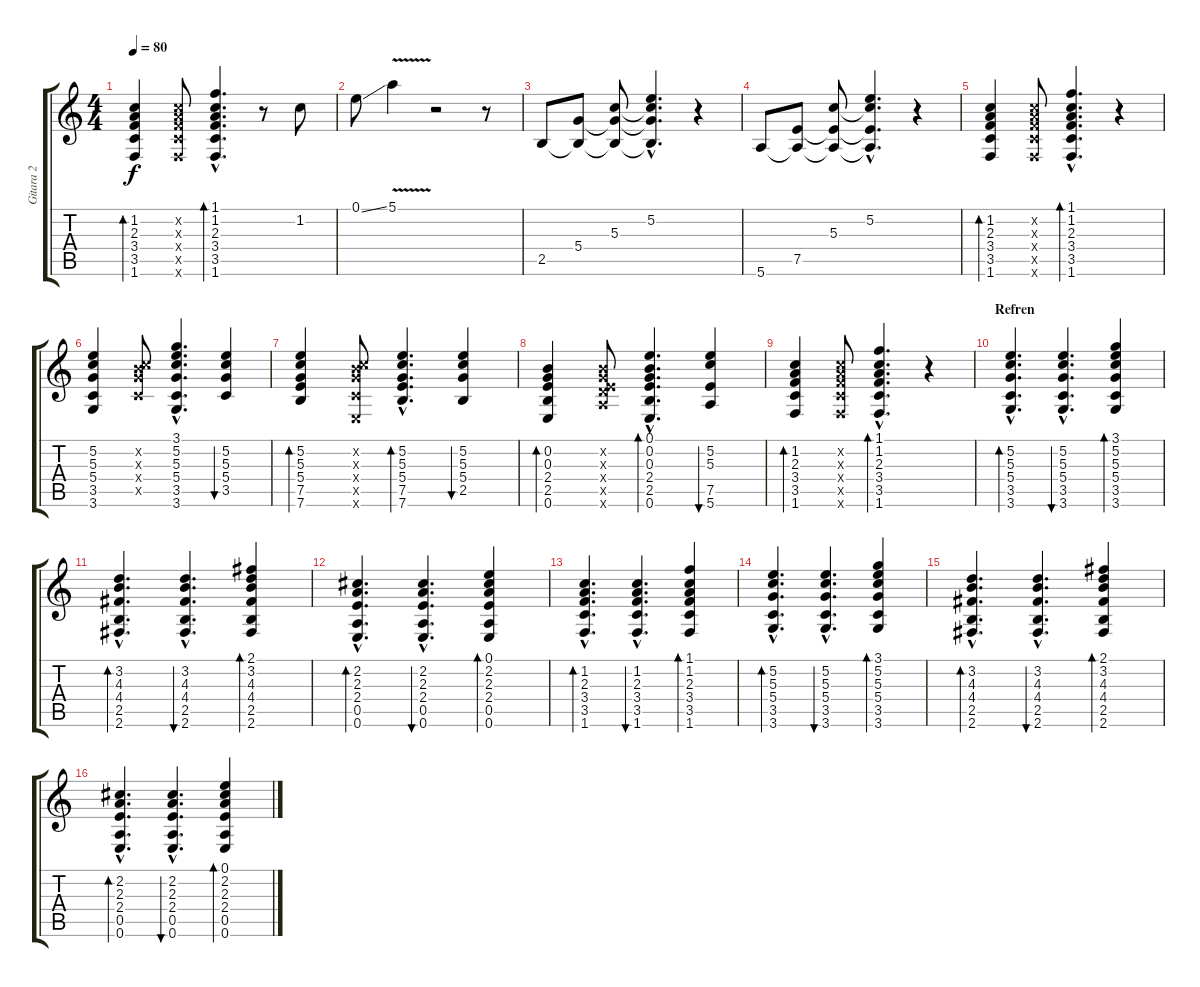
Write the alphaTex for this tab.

\track ("Gitara 2" "Gitara 2") {instrument acousticguitarsteel}
\staff {score tabs}
\tuning (E4 B3 G3 D3 A2 E2) {hide}
\ts (4 4)
\tempo 80
\clef g2
\ks c
(1.2 2.3 3.4 3.5 1.6).4{bd 120 dy f} (1.2{x} 2.3{x} 3.4{x} 3.5{x} 1.6{x}).8 (1.1{hac} 1.2{hac} 2.3{hac} 3.4{hac} 3.5{hac} 1.6{hac}).4{d bd 120} r.8 1.2.8 |
0.1{ss}.8 5.1{v}.4 r.2 r.8 |
2.5.8 (5.4 2.5{t}).8 (5.3 5.4{t} 2.5{t}).8 (5.2{hac} 5.3{hac t} 5.4{hac t} 2.5{hac t}).4{d} r.4 |
5.6.8 (7.5 5.6{t}).8 (5.3 7.5{t} 5.6{t}).8 (5.2{hac} 5.3{hac t} 7.5{hac t} 5.6{hac t}).4{d} r.4 |
(1.2 2.3 3.4 3.5 1.6).4{bd 120} (1.2{x} 2.3{x} 3.4{x} 3.5{x} 1.6{x}).8 (1.1{hac} 1.2{hac} 2.3{hac} 3.4{hac} 3.5{hac} 1.6{hac}).4{d bd 120} r.4 |
(5.2 5.3 5.4 3.5 3.6).4 (0.2{x} 5.3{x} 5.4{x} 3.5{x}).8 (3.1{hac} 5.2{hac} 5.3{hac} 5.4{hac} 3.5{hac} 3.6{hac}).4{d} (5.2 5.3 5.4 3.5).4{bu 120} |
(5.2 5.3 5.4 7.5 7.6).4{bd 120} (0.2{x} 5.3{x} 5.4{x} 3.5{x} 0.6{x}).8 (5.2{hac} 5.3{hac} 5.4{hac} 7.5{hac} 7.6{hac}).4{d bd 120} (5.2 5.3 5.4 2.5).4{bu 120} |
(0.2 0.3 2.4 2.5 0.6).4{bd 120} (0.2{x} 0.3{x} 0.4{x} 7.5{x} 5.6{x}).8 (0.1{hac} 0.2{hac} 0.3{hac} 2.4{hac} 2.5{hac} 0.6{hac}).4{d bd 120} (5.2 5.3 7.5 5.6).4{bu 120} |
(1.2 2.3 3.4 3.5 1.6).4{bd 120} (1.2{x} 2.3{x} 3.4{x} 3.5{x} 1.6{x}).8 (1.1{hac} 1.2{hac} 2.3{hac} 3.4{hac} 3.5{hac} 1.6{hac}).4{d bd 120} r.4 |
\section ("" "Refren")
(5.2{hac} 5.3{hac} 5.4{hac} 3.5{hac} 3.6{hac}).4{d bd 120} (5.2{hac} 5.3{hac} 5.4{hac} 3.5{hac} 3.6{hac}).4{d bu 120} (3.1 5.2 5.3 5.4 3.5 3.6).4{bd 120} |
(3.2{hac} 4.3{hac} 4.4{hac} 2.5{hac} 2.6{hac}).4{d bd 120} (3.2{hac} 4.3{hac} 4.4{hac} 2.5{hac} 2.6{hac}).4{d bu 120} (2.1 3.2 4.3 4.4 2.5 2.6).4{bd 120} |
(2.2{hac} 2.3{hac} 2.4{hac} 0.5{hac} 0.6{hac}).4{d bd 120} (2.2{hac} 2.3{hac} 2.4{hac} 0.5{hac} 0.6{hac}).4{d bu 120} (0.1 2.2 2.3 2.4 0.5 0.6).4{bd 120} |
(1.2{hac} 2.3{hac} 3.4{hac} 3.5{hac} 1.6{hac}).4{d bd 120} (1.2{hac} 2.3{hac} 3.4{hac} 3.5{hac} 1.6{hac}).4{d bu 120} (1.1 1.2 2.3 3.4 3.5 1.6).4{bd 120} |
(5.2{hac} 5.3{hac} 5.4{hac} 3.5{hac} 3.6{hac}).4{d bd 120} (5.2{hac} 5.3{hac} 5.4{hac} 3.5{hac} 3.6{hac}).4{d bu 120} (3.1 5.2 5.3 5.4 3.5 3.6).4{bd 120} |
(3.2{hac} 4.3{hac} 4.4{hac} 2.5{hac} 2.6{hac}).4{d bd 120} (3.2{hac} 4.3{hac} 4.4{hac} 2.5{hac} 2.6{hac}).4{d bu 120} (2.1 3.2 4.3 4.4 2.5 2.6).4{bd 120} |
(2.2{hac} 2.3{hac} 2.4{hac} 0.5{hac} 0.6{hac}).4{d bd 120} (2.2{hac} 2.3{hac} 2.4{hac} 0.5{hac} 0.6{hac}).4{d bu 120} (0.1 2.2 2.3 2.4 0.5 0.6).4{bd 120}
